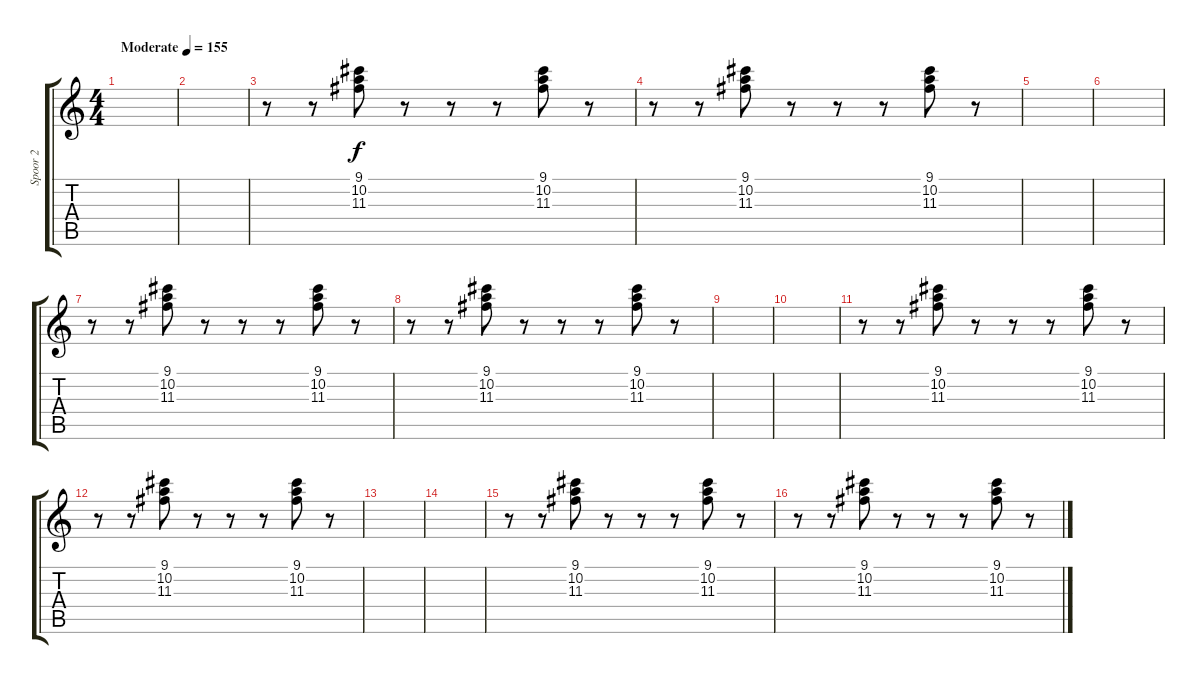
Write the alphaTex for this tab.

\track ("Spoor 2" "Spoor 2") {instrument overdrivenguitar}
\staff {score tabs}
\tuning (E4 B3 G3 D3 A2 E2) {hide}
\ts (4 4)
\tempo (155 "Moderate")
\clef g2
\ks c
|
|
r.8 r.8 (9.1 10.2 11.3).8 r.8 r.8 r.8 (9.1 10.2 11.3).8 r.8 |
r.8 r.8 (9.1 10.2 11.3).8 r.8 r.8 r.8 (9.1 10.2 11.3).8 r.8 |
|
|
r.8 r.8 (9.1 10.2 11.3).8 r.8 r.8 r.8 (9.1 10.2 11.3).8 r.8 |
r.8 r.8 (9.1 10.2 11.3).8 r.8 r.8 r.8 (9.1 10.2 11.3).8 r.8 |
|
|
r.8 r.8 (9.1 10.2 11.3).8 r.8 r.8 r.8 (9.1 10.2 11.3).8 r.8 |
r.8 r.8 (9.1 10.2 11.3).8 r.8 r.8 r.8 (9.1 10.2 11.3).8 r.8 |
|
|
r.8 r.8 (9.1 10.2 11.3).8 r.8 r.8 r.8 (9.1 10.2 11.3).8 r.8 |
r.8 r.8 (9.1 10.2 11.3).8 r.8 r.8 r.8 (9.1 10.2 11.3).8 r.8
